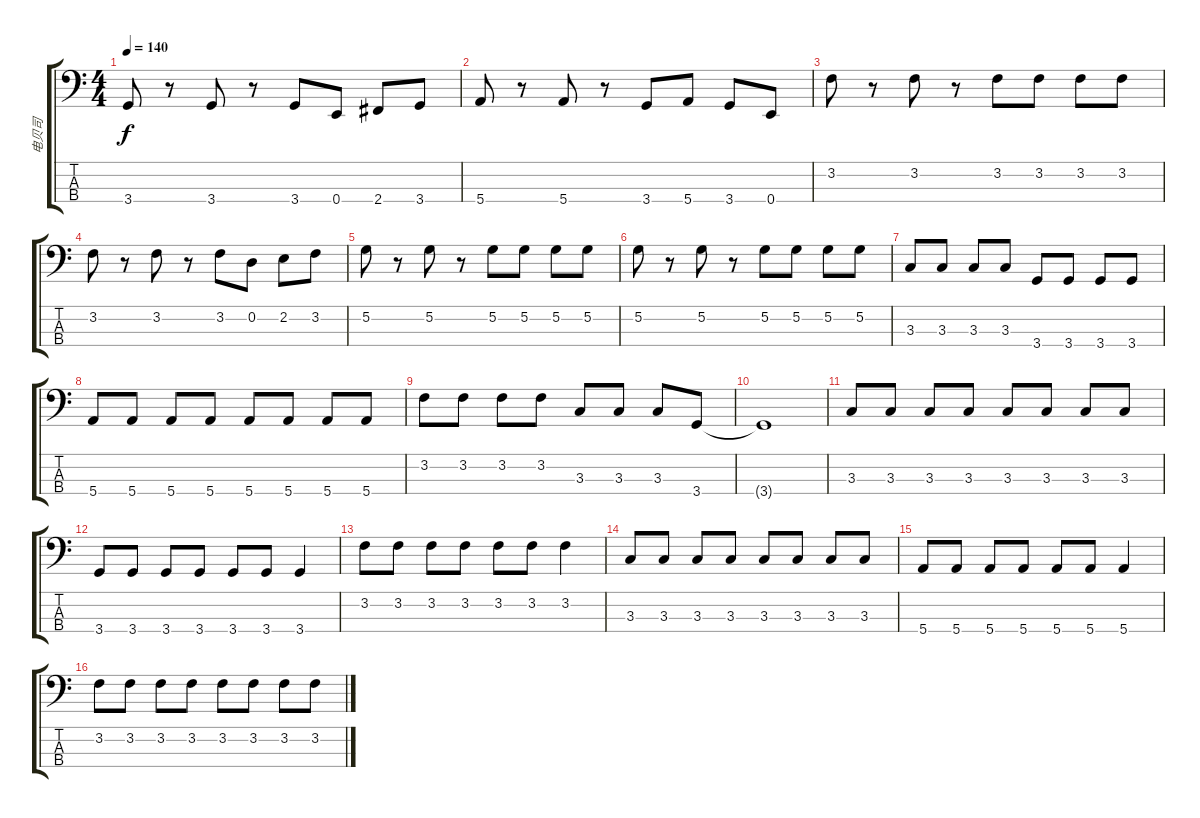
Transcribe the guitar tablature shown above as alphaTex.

\track ("电贝司" "电贝司") {instrument electricbassfinger}
\staff {score tabs}
\tuning (G2 D2 A1 E1) {hide}
\ts (4 4)
\tempo 140
\clef f4
\ks c
3.4.8{dy f} r.8 3.4.8 r.8 3.4.8 0.4.8 2.4.8 3.4.8 |
5.4.8 r.8 5.4.8 r.8 3.4.8 5.4.8 3.4.8 0.4.8 |
3.2.8 r.8 3.2.8 r.8 3.2.8 3.2.8 3.2.8 3.2.8 |
3.2.8 r.8 3.2.8 r.8 3.2.8 0.2.8 2.2.8 3.2.8 |
5.2.8 r.8 5.2.8 r.8 5.2.8 5.2.8 5.2.8 5.2.8 |
5.2.8 r.8 5.2.8 r.8 5.2.8 5.2.8 5.2.8 5.2.8 |
3.3.8 3.3.8 3.3.8 3.3.8 3.4.8 3.4.8 3.4.8 3.4.8 |
5.4.8 5.4.8 5.4.8 5.4.8 5.4.8 5.4.8 5.4.8 5.4.8 |
3.2.8 3.2.8 3.2.8 3.2.8 3.3.8 3.3.8 3.3.8 3.4.8 |
3.4{t}.1 |
3.3.8 3.3.8 3.3.8 3.3.8 3.3.8 3.3.8 3.3.8 3.3.8 |
3.4.8 3.4.8 3.4.8 3.4.8 3.4.8 3.4.8 3.4.4 |
3.2.8 3.2.8 3.2.8 3.2.8 3.2.8 3.2.8 3.2.4 |
3.3.8 3.3.8 3.3.8 3.3.8 3.3.8 3.3.8 3.3.8 3.3.8 |
5.4.8 5.4.8 5.4.8 5.4.8 5.4.8 5.4.8 5.4.4 |
3.2.8 3.2.8 3.2.8 3.2.8 3.2.8 3.2.8 3.2.8 3.2.8
